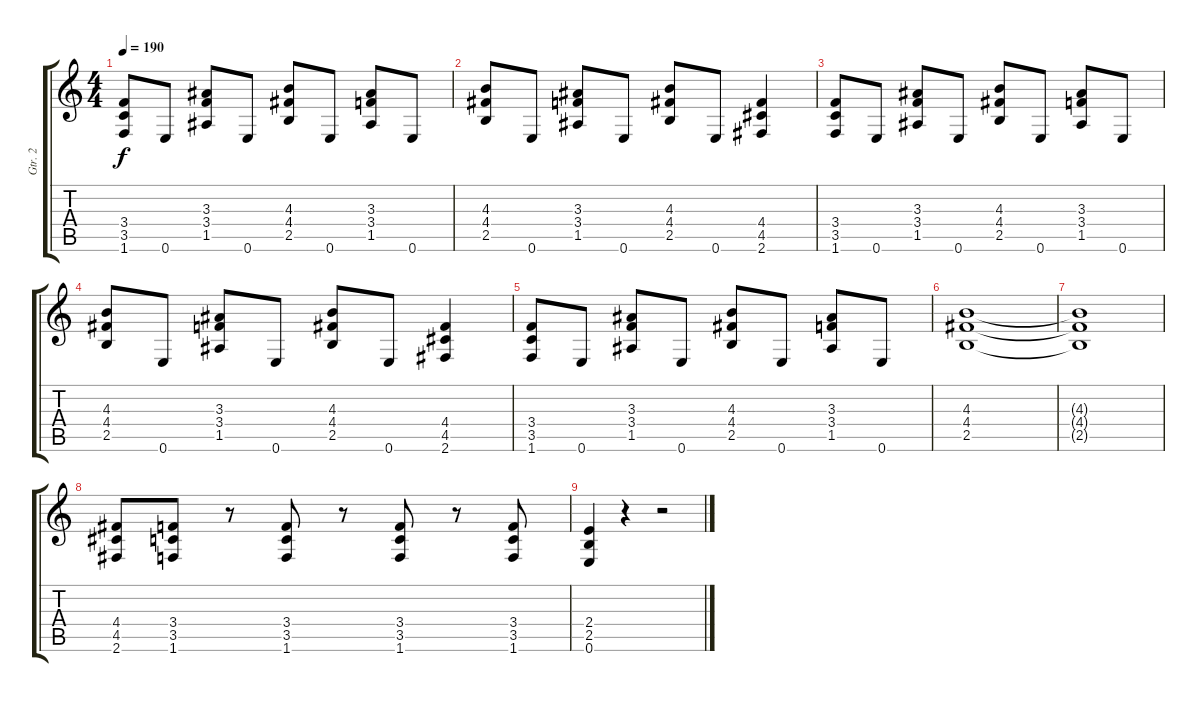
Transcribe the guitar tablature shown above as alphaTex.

\track ("Gtr. 2" "Gtr. 2") {instrument distortionguitar}
\staff {score tabs}
\tuning (E4 B3 G3 D3 A2 E2) {hide}
\ts (4 4)
\tempo 190
\clef g2
\ks c
(3.4 3.5 1.6).8{dy f} 0.6.8 (3.3 3.4 1.5).8 0.6.8 (4.3 4.4 2.5).8 0.6.8 (3.3 3.4 1.5).8 0.6.8 |
(4.3 4.4 2.5).8 0.6.8 (3.3 3.4 1.5).8 0.6.8 (4.3 4.4 2.5).8 0.6.8 (4.4 4.5 2.6).4 |
(3.4 3.5 1.6).8 0.6.8 (3.3 3.4 1.5).8 0.6.8 (4.3 4.4 2.5).8 0.6.8 (3.3 3.4 1.5).8 0.6.8 |
(4.3 4.4 2.5).8 0.6.8 (3.3 3.4 1.5).8 0.6.8 (4.3 4.4 2.5).8 0.6.8 (4.4 4.5 2.6).4 |
(3.4 3.5 1.6).8 0.6.8 (3.3 3.4 1.5).8 0.6.8 (4.3 4.4 2.5).8 0.6.8 (3.3 3.4 1.5).8 0.6.8 |
(4.3 4.4 2.5).1 |
(4.3{t} 4.4{t} 2.5{t}).1 |
(4.4 4.5 2.6).8 (3.4 3.5 1.6).8 r.8 (3.4 3.5 1.6).8 r.8 (3.4 3.5 1.6).8 r.8 (3.4 3.5 1.6).8 |
(2.4 2.5 0.6).4 r.4 r.2
